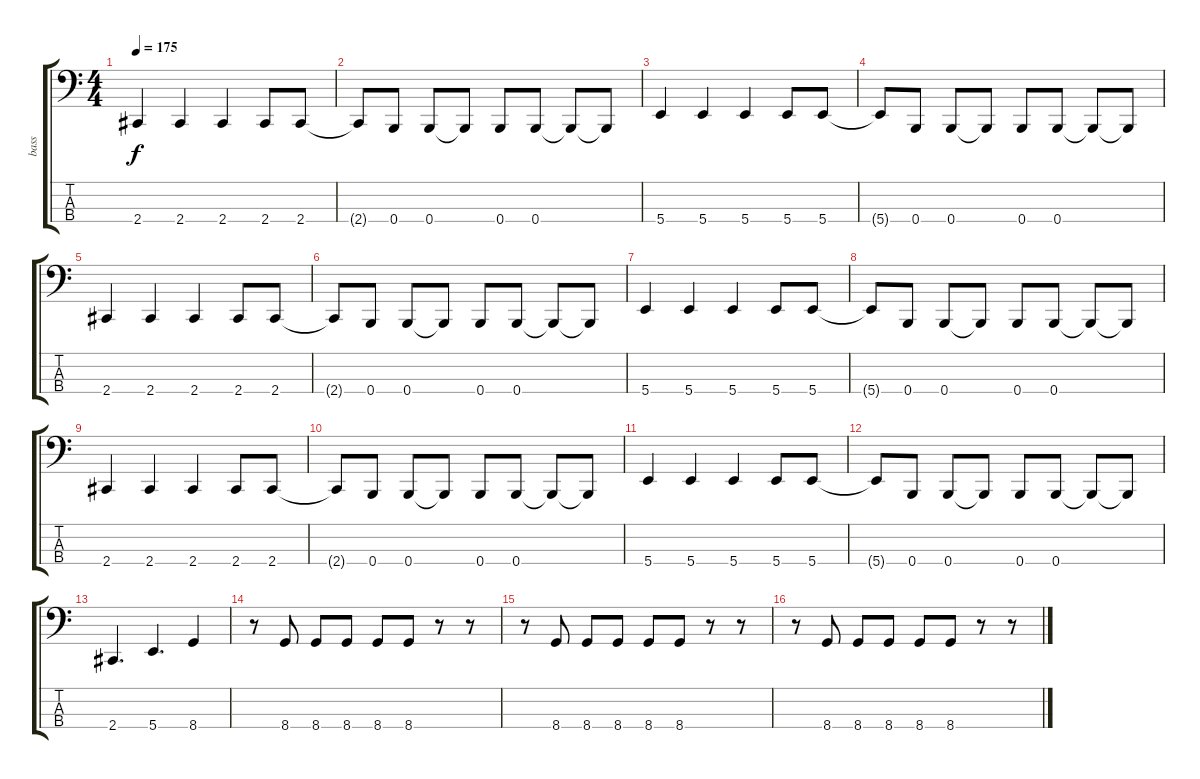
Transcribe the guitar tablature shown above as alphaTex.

\track ("bass" "bass") {instrument electricbasspick}
\staff {score tabs}
\tuning (E2 B1 Gb1 B0) {hide}
\ts (4 4)
\tempo 175
\clef f4
\ks c
2.4.4{dy f} 2.4.4 2.4.4 2.4.8 2.4.8 |
2.4{t}.8 0.4.8 0.4.8 0.4{t}.8 0.4.8 0.4.8 0.4{t}.8 0.4{t}.8 |
5.4.4 5.4.4 5.4.4 5.4.8 5.4.8 |
5.4{t}.8 0.4.8 0.4.8 0.4{t}.8 0.4.8 0.4.8 0.4{t}.8 0.4{t}.8 |
2.4.4 2.4.4 2.4.4 2.4.8 2.4.8 |
2.4{t}.8 0.4.8 0.4.8 0.4{t}.8 0.4.8 0.4.8 0.4{t}.8 0.4{t}.8 |
5.4.4 5.4.4 5.4.4 5.4.8 5.4.8 |
5.4{t}.8 0.4.8 0.4.8 0.4{t}.8 0.4.8 0.4.8 0.4{t}.8 0.4{t}.8 |
2.4.4 2.4.4 2.4.4 2.4.8 2.4.8 |
2.4{t}.8 0.4.8 0.4.8 0.4{t}.8 0.4.8 0.4.8 0.4{t}.8 0.4{t}.8 |
5.4.4 5.4.4 5.4.4 5.4.8 5.4.8 |
5.4{t}.8 0.4.8 0.4.8 0.4{t}.8 0.4.8 0.4.8 0.4{t}.8 0.4{t}.8 |
2.4.4{d} 5.4.4{d} 8.4.4 |
r.8 8.4.8 8.4.8 8.4.8 8.4.8 8.4.8 r.8 r.8 |
r.8 8.4.8 8.4.8 8.4.8 8.4.8 8.4.8 r.8 r.8 |
r.8 8.4.8 8.4.8 8.4.8 8.4.8 8.4.8 r.8 r.8
